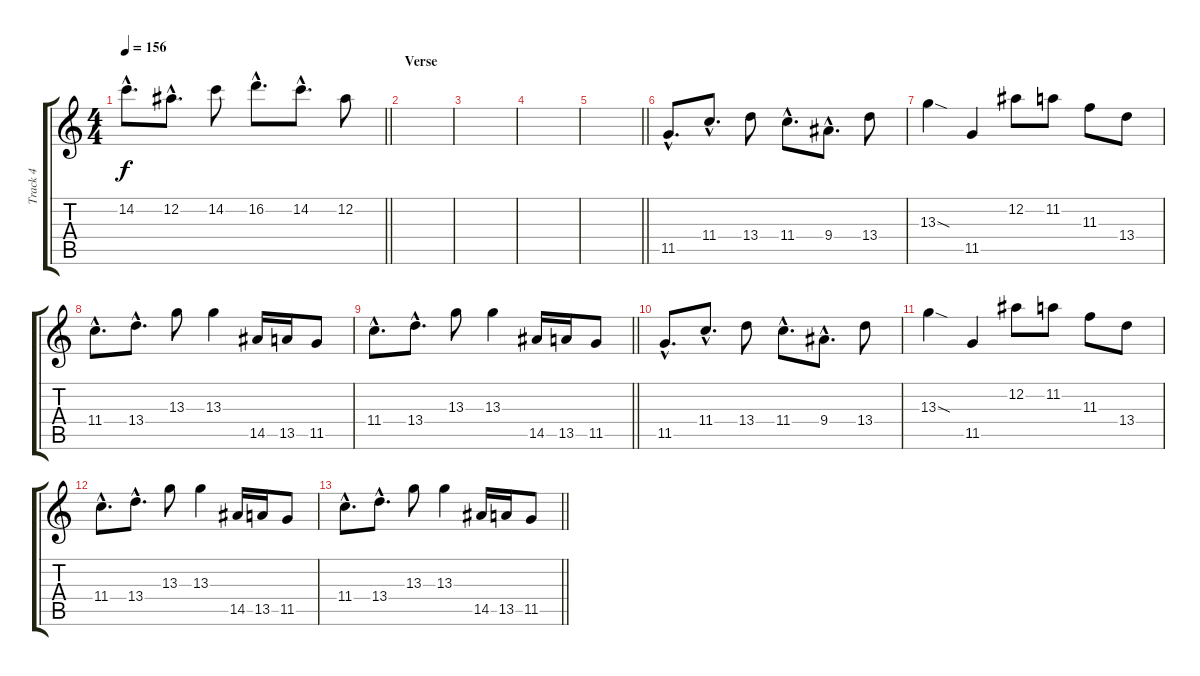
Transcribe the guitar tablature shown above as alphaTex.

\track ("Track 4" "Track 4") {instrument distortionguitar}
\staff {score tabs}
\tuning (Eb4 Bb3 Gb3 Db3 Ab2 Db2) {hide}
\ts (4 4)
\tempo 156
\clef g2
\barLineRight lightlight
\ks c
14.2{hac}.8{d dy f} 12.2{hac}.8{d} 14.2.8 16.2{hac}.8{d} 14.2{hac}.8{d} 12.2.8 |
\section ("" "Verse")
|
|
|
\barLineRight lightlight
|
11.5{hac}.8{d volume 13 instrument distortionguitar} 11.4{hac}.8{d} 13.4.8 11.4{hac}.8{d} 9.4{hac}.8{d} 13.4.8 |
13.3{sod}.4 11.5.4 12.2.8 11.2.8 11.3.8 13.4.8 |
11.4{hac}.8{d} 13.4{hac}.8{d} 13.3.8 13.3.4 14.5.16 13.5.16 11.5.8 |
\barLineRight lightlight
11.4{hac}.8{d} 13.4{hac}.8{d} 13.3.8 13.3.4 14.5.16 13.5.16 11.5.8 |
11.5{hac}.8{d} 11.4{hac}.8{d} 13.4.8 11.4{hac}.8{d} 9.4{hac}.8{d} 13.4.8 |
13.3{sod}.4 11.5.4 12.2.8 11.2.8 11.3.8 13.4.8 |
11.4{hac}.8{d} 13.4{hac}.8{d} 13.3.8 13.3.4 14.5.16 13.5.16 11.5.8 |
\barLineRight lightlight
11.4{hac}.8{d} 13.4{hac}.8{d} 13.3.8 13.3.4 14.5.16 13.5.16 11.5.8
